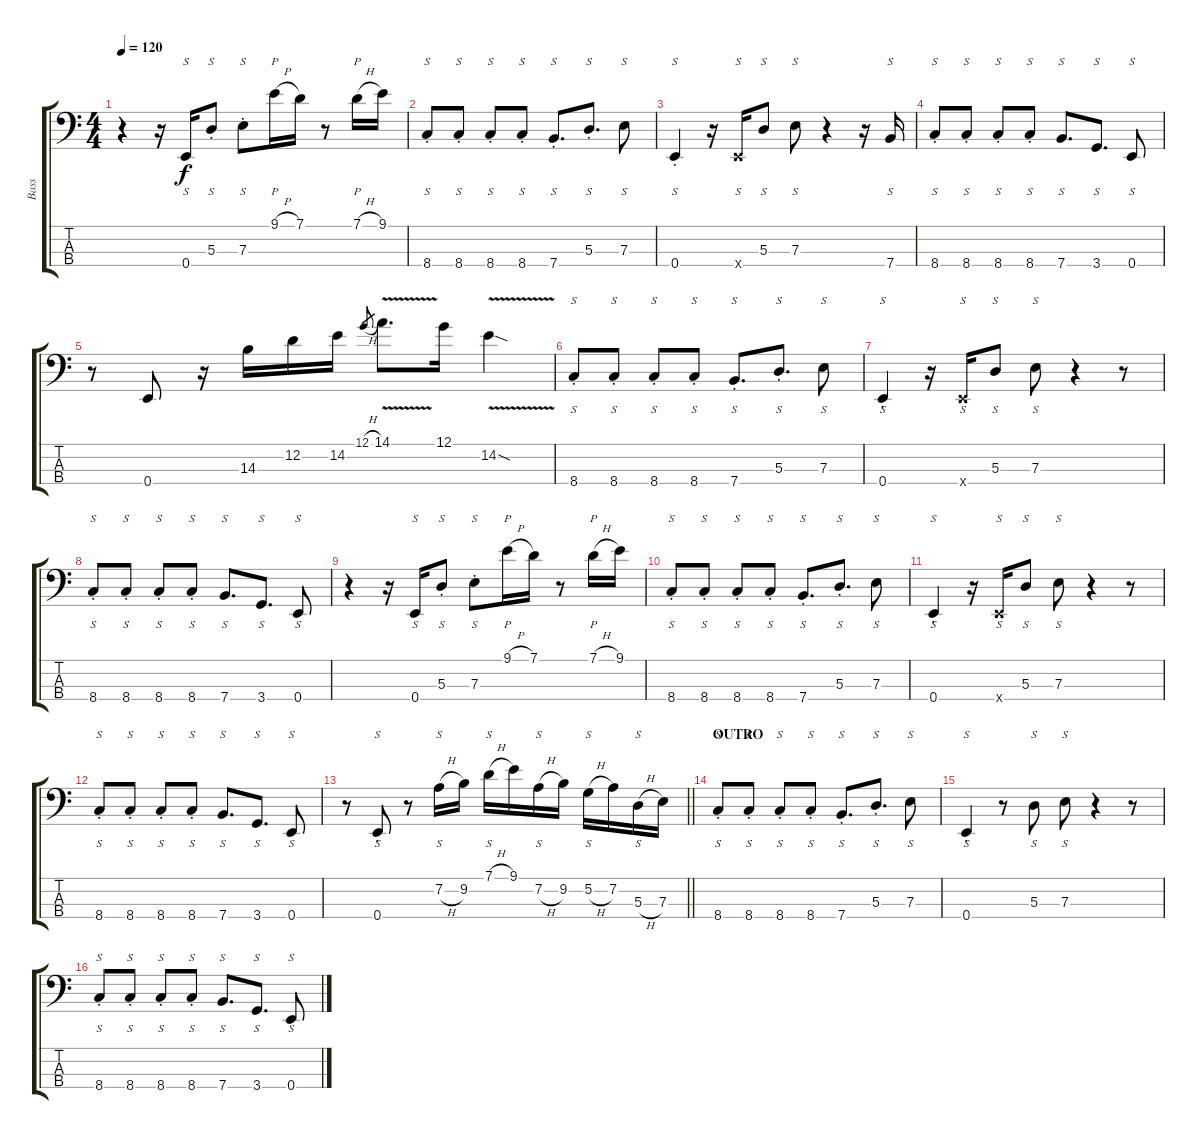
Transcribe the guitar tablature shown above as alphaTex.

\track ("Bass" "Bass") {instrument slapbass1}
\staff {score tabs}
\tuning (G2 D2 A1 E1) {hide}
\ts (4 4)
\tempo 120
\clef f4
\ks c
r.4{dy f} r.16 0.4.16{s} 5.3{st}.8{s} 7.3{st}.8{s} 9.1{h}.16{p} 7.1.16 r.8 7.1{h}.16{p} 9.1.16 |
8.4{st}.8{s instrument slapbass1} 8.4{st}.8{s} 8.4{st}.8{s} 8.4{st}.8{s} 7.4{st}.8{s d} 5.3{st}.8{s d} 7.3.8{s} |
0.4{st}.4{s} r.16 0.4{x}.16{s} 5.3.8{s} 7.3.8{s} r.4 r.16 7.4.16{s} |
8.4{st}.8{s instrument slapbass1} 8.4{st}.8{s} 8.4{st}.8{s} 8.4{st}.8{s} 7.4.8{s d} 3.4.8{s d} 0.4.8{s} |
r.8 0.4.8{instrument electricbassfinger} r.16 14.3.16 12.2.16 14.2.16 12.1{h}.8{gr} 14.1{v}.8{d} 12.1.16 14.2{v sod}.4 |
8.4{st}.8{s instrument slapbass1} 8.4{st}.8{s} 8.4{st}.8{s} 8.4{st}.8{s} 7.4{st}.8{s d} 5.3{st}.8{s d} 7.3.8{s} |
0.4{st}.4{s} r.16 0.4{x}.16{s} 5.3.8{s} 7.3.8{s} r.4 r.8 |
8.4{st}.8{s instrument slapbass1} 8.4{st}.8{s} 8.4{st}.8{s} 8.4{st}.8{s} 7.4.8{s d} 3.4.8{s d} 0.4.8{s} |
r.4 r.16 0.4.16{s} 5.3{st}.8{s} 7.3{st}.8{s} 9.1{h}.16{p} 7.1.16 r.8 7.1{h}.16{p} 9.1.16 |
8.4{st}.8{s instrument slapbass1} 8.4{st}.8{s} 8.4{st}.8{s} 8.4{st}.8{s} 7.4{st}.8{s d} 5.3{st}.8{s d} 7.3.8{s} |
0.4{st}.4{s} r.16 0.4{x}.16{s} 5.3.8{s} 7.3.8{s} r.4 r.8 |
8.4{st}.8{s instrument slapbass1} 8.4{st}.8{s} 8.4{st}.8{s} 8.4{st}.8{s} 7.4.8{s d} 3.4.8{s d} 0.4.8{s} |
\barLineRight lightlight
r.8 0.4{st}.8{s} r.8 7.2{h}.16{s} 9.2.16 7.1{h}.16{s} 9.1.16 7.2{h}.16{s} 9.2.16 5.2{h}.16{s} 7.2.16 5.3{h}.16{s} 7.3.16 |
\section ("" "OUTRO")
8.4{st}.8{s instrument slapbass1} 8.4{st}.8{s} 8.4{st}.8{s} 8.4{st}.8{s} 7.4{st}.8{s d} 5.3{st}.8{s d} 7.3.8{s} |
0.4{st}.4{s} r.8 5.3.8{s} 7.3.8{s} r.4 r.8 |
8.4{st}.8{s instrument slapbass1} 8.4{st}.8{s} 8.4{st}.8{s} 8.4{st}.8{s} 7.4.8{s d} 3.4.8{s d} 0.4.8{s}
